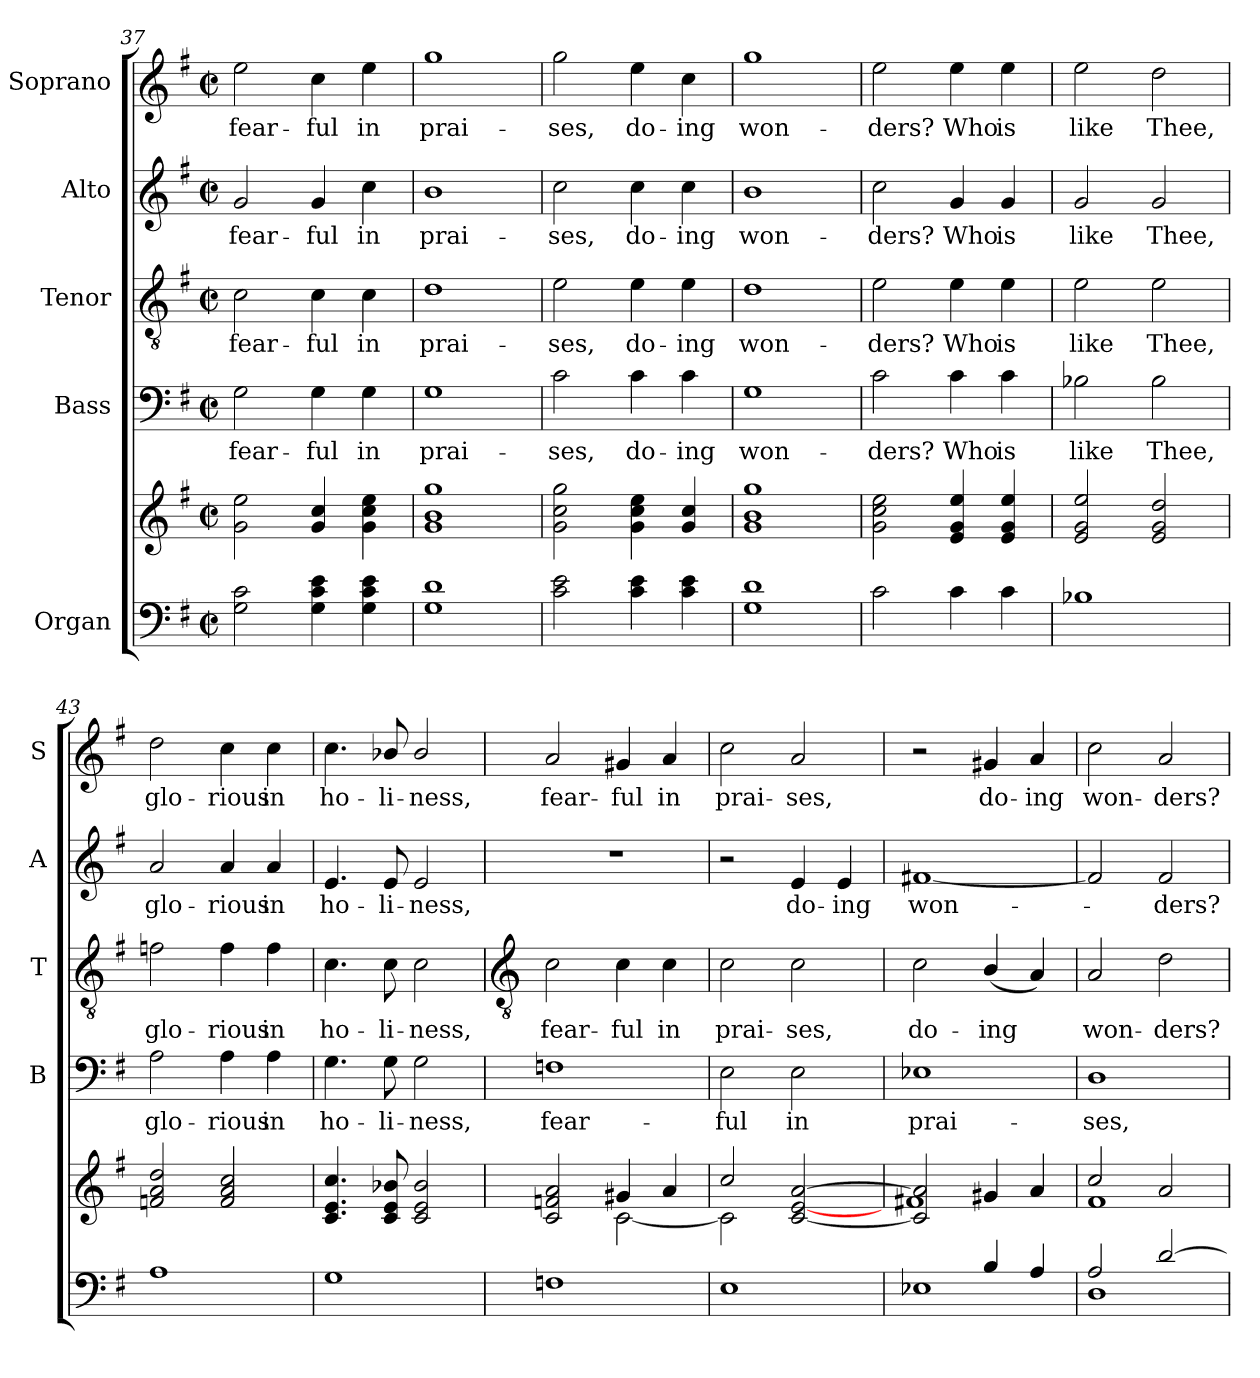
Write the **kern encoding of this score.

**kern	**kern	**kern	**text	**kern	**text	**kern	**text	**kern	**text
*part5	*part5	*part4	*part4	*part3	*part3	*part2	*part2	*part1	*part1
*staff6	*staff5	*staff4	*staff4	*staff3	*staff3	*staff2	*staff2	*staff1	*staff1
*I"Organ	*	*I"Bass	*	*I"Tenor	*	*I"Alto	*	*I"Soprano	*
*	*	*I'B	*	*I'T	*	*I'A	*	*I'S	*
*clefF4	*clefG2	*clefF4	*	*clefGv2	*	*clefG2	*	*clefG2	*
*k[f#]	*k[f#]	*k[f#]	*	*k[f#]	*	*k[f#]	*	*k[f#]	*
*G:	*G:	*G:	*	*G:	*	*G:	*	*G:	*
*M2/2	*M2/2	*M2/2	*	*M2/2	*	*M2/2	*	*M2/2	*
*met(c|)	*met(c|)	*met(c|)	*	*met(c|)	*	*met(c|)	*	*met(c|)	*
=37	=37	=37	=37	=37	=37	=37	=37	=37	=37
!	!	!	!LO:LY:b	!	!LO:LY:b	!	!LO:LY:b	!	!LO:LY:b
2G 2c	2g 2ee	2G	fear-	2c	fear-	2g	fear-	2ee	fear-
!	!	!	!LO:LY:b	!	!LO:LY:b	!	!LO:LY:b	!	!LO:LY:b
4G 4c 4e	4g 4cc	4G	-ful	4c	-ful	4g	-ful	4cc	-ful
!	!	!	!LO:LY:b	!	!LO:LY:b	!	!LO:LY:b	!	!LO:LY:b
4G 4c 4e	4g 4cc 4ee	4G	in	4c	in	4cc	in	4ee	in
=38	=38	=38	=38	=38	=38	=38	=38	=38	=38
!	!	!	!LO:LY:b	!	!LO:LY:b	!	!LO:LY:b	!	!LO:LY:b
1G 1d	1g 1b 1gg	1G	prai-	1d	prai-	1b	prai-	1gg	prai-
=39	=39	=39	=39	=39	=39	=39	=39	=39	=39
!	!	!	!LO:LY:b	!	!LO:LY:b	!	!LO:LY:b	!	!LO:LY:b
2c 2e	2g 2cc 2gg	2c	-ses,	2e	-ses,	2cc	-ses,	2gg	-ses,
!	!	!	!LO:LY:b	!	!LO:LY:b	!	!LO:LY:b	!	!LO:LY:b
4c 4e	4g 4cc 4ee	4c	do-	4e	do-	4cc	do-	4ee	do-
!	!	!	!LO:LY:b	!	!LO:LY:b	!	!LO:LY:b	!	!LO:LY:b
4c 4e	4g 4cc	4c	-ing	4e	-ing	4cc	-ing	4cc	-ing
=40	=40	=40	=40	=40	=40	=40	=40	=40	=40
!	!	!	!LO:LY:b	!	!LO:LY:b	!	!LO:LY:b	!	!LO:LY:b
1G 1d	1g 1b 1gg	1G	won-	1d	won-	1b	won-	1gg	won-
=41	=41	=41	=41	=41	=41	=41	=41	=41	=41
!	!	!	!LO:LY:b	!	!LO:LY:b	!	!LO:LY:b	!	!LO:LY:b
2c	2g 2cc 2ee	2c	-ders?	2e	-ders?	2cc	-ders?	2ee	-ders?
!	!	!	!LO:LY:b	!	!LO:LY:b	!	!LO:LY:b	!	!LO:LY:b
4c	4e 4g 4ee	4c	Who	4e	Who	4g	Who	4ee	Who
!	!	!	!LO:LY:b	!	!LO:LY:b	!	!LO:LY:b	!	!LO:LY:b
4c	4e 4g 4ee	4c	is	4e	is	4g	is	4ee	is
=42	=42	=42	=42	=42	=42	=42	=42	=42	=42
!	!	!	!LO:LY:b	!	!LO:LY:b	!	!LO:LY:b	!	!LO:LY:b
1B-X	2e 2g 2ee	2B-X	like	2e	like	2g	like	2ee	like
!	!	!	!LO:LY:b	!	!LO:LY:b	!	!LO:LY:b	!	!LO:LY:b
.	2e 2g 2dd	2B-	Thee,	2e	Thee,	2g	Thee,	2dd	Thee,
=43	=43	=43	=43	=43	=43	=43	=43	=43	=43
!	!	!	!LO:LY:b	!	!LO:LY:b	!	!LO:LY:b	!	!LO:LY:b
1A	2fn 2a 2dd	2A	glo-	2fn	glo-	2a	glo-	2dd	glo-
!	!	!	!LO:LY:b	!	!LO:LY:b	!	!LO:LY:b	!	!LO:LY:b
.	2f 2a 2cc	4A	-rious	4f	-rious	4a	-rious	4cc	-rious
!	!	!	!LO:LY:b	!	!LO:LY:b	!	!LO:LY:b	!	!LO:LY:b
.	.	4A	in	4f	in	4a	in	4cc	in
=44	=44	=44	=44	=44	=44	=44	=44	=44	=44
!	!	!	!LO:LY:b	!	!LO:LY:b	!	!LO:LY:b	!	!LO:LY:b
1G	4.c 4.e 4.cc	4.G	ho-	4.c	ho-	4.e	ho-	4.cc	ho-
!	!	!	!LO:LY:b	!	!LO:LY:b	!	!LO:LY:b	!	!LO:LY:b
.	8c/ 8e/ 8b-X/	8G	-li-	8c	-li-	8e	-li-	8b-X/	-li-
!	!	!	!LO:LY:b	!	!LO:LY:b	!	!LO:LY:b	!	!LO:LY:b
.	2c/ 2e/ 2b-/	2G	-ness,	2c	-ness,	2e	-ness,	2b-/	-ness,
!!LO:LB:g=z
=45	=45	=45	=45	=45	=45	=45	=45	=45	=45
*	*	*	*	*clefGv2	*	*	*	*	*
*^	*^	*	*	*	*	*	*	*	*
!	!	!	!	!	!LO:LY:b	!	!LO:LY:b	!	!	!	!LO:LY:b
1ryy	1Fn\	2c 2fn 2a	2ryy	1Fn	fear-	2c	fear-	1r	.	2a	fear-
!	!	!	!	!	!	!	!LO:LY:b	!	!	!	!LO:LY:b
.	.	4g#X	[2c\	.	.	4c	-ful	.	.	4g#X	-ful
!	!	!	!	!	!	!	!LO:LY:b	!	!	!	!LO:LY:b
.	.	4a	.	.	.	4c	in	.	.	4a	in
=46	=46	=46	=46	=46	=46	=46	=46	=46	=46	=46	=46
!	!	!	!	!	!LO:LY:b	!	!LO:LY:b	!	!	!	!LO:LY:b
1ryy	1E\	2cc/	2c\]	2E	-ful	2c	prai-	2r	.	2cc	prai-
!	!	!	!	!	!LO:LY:b	!	!LO:LY:b	!	!LO:LY:b	!	!LO:LY:b
.	.	[2c [2e [2a	2ryy	2E	in	2c	-ses,	4e	do-	2a	-ses,
!	!	!	!	!	!	!	!	!	!LO:LY:b	!	!
.	.	.	.	.	.	.	.	4e	-ing	.	.
=47	=47	=47	=47	=47	=47	=47	=47	=47	=47	=47	=47
!	!	!	!	!	!LO:LY:b	!	!LO:LY:b	!	!LO:LY:b	!	!
2ryy	1E-X\	2c] 2a]	1f#X\	1E-X	prai-	2c	do-	[1f#X	won-	2r	.
!	!	!	!	!	!	!	!LO:LY:b	!	!	!	!LO:LY:b
4B/	.	4g#X	.	.	.	(<4B/	-ing	.	.	4g#X	do-
!	!	!	!	!	!	!	!	!	!	!	!LO:LY:b
4A/	.	4a	.	.	.	4A)	.	.	.	4a	-ing
=48	=48	=48	=48	=48	=48	=48	=48	=48	=48	=48	=48
!	!	!	!	!	!LO:LY:b	!	!LO:LY:b	!	!	!	!LO:LY:b
2A/	1D\	2cc/	1f#\	1D	-ses,	2A	won-	2f#]	.	2cc	won-
!	!	!	!	!	!	!	!LO:LY:b	!	!LO:LY:b	!	!LO:LY:b
[2d/	.	2a	.	.	.	2d	-ders?	2f#	ders?	2a	-ders?
*v	*v	*	*	*	*	*	*	*	*	*	*
*	*v	*v	*	*	*	*	*	*	*	*
=	=	=	=	=	=	=	=	=	=
*-	*-	*-	*-	*-	*-	*-	*-	*-	*-
